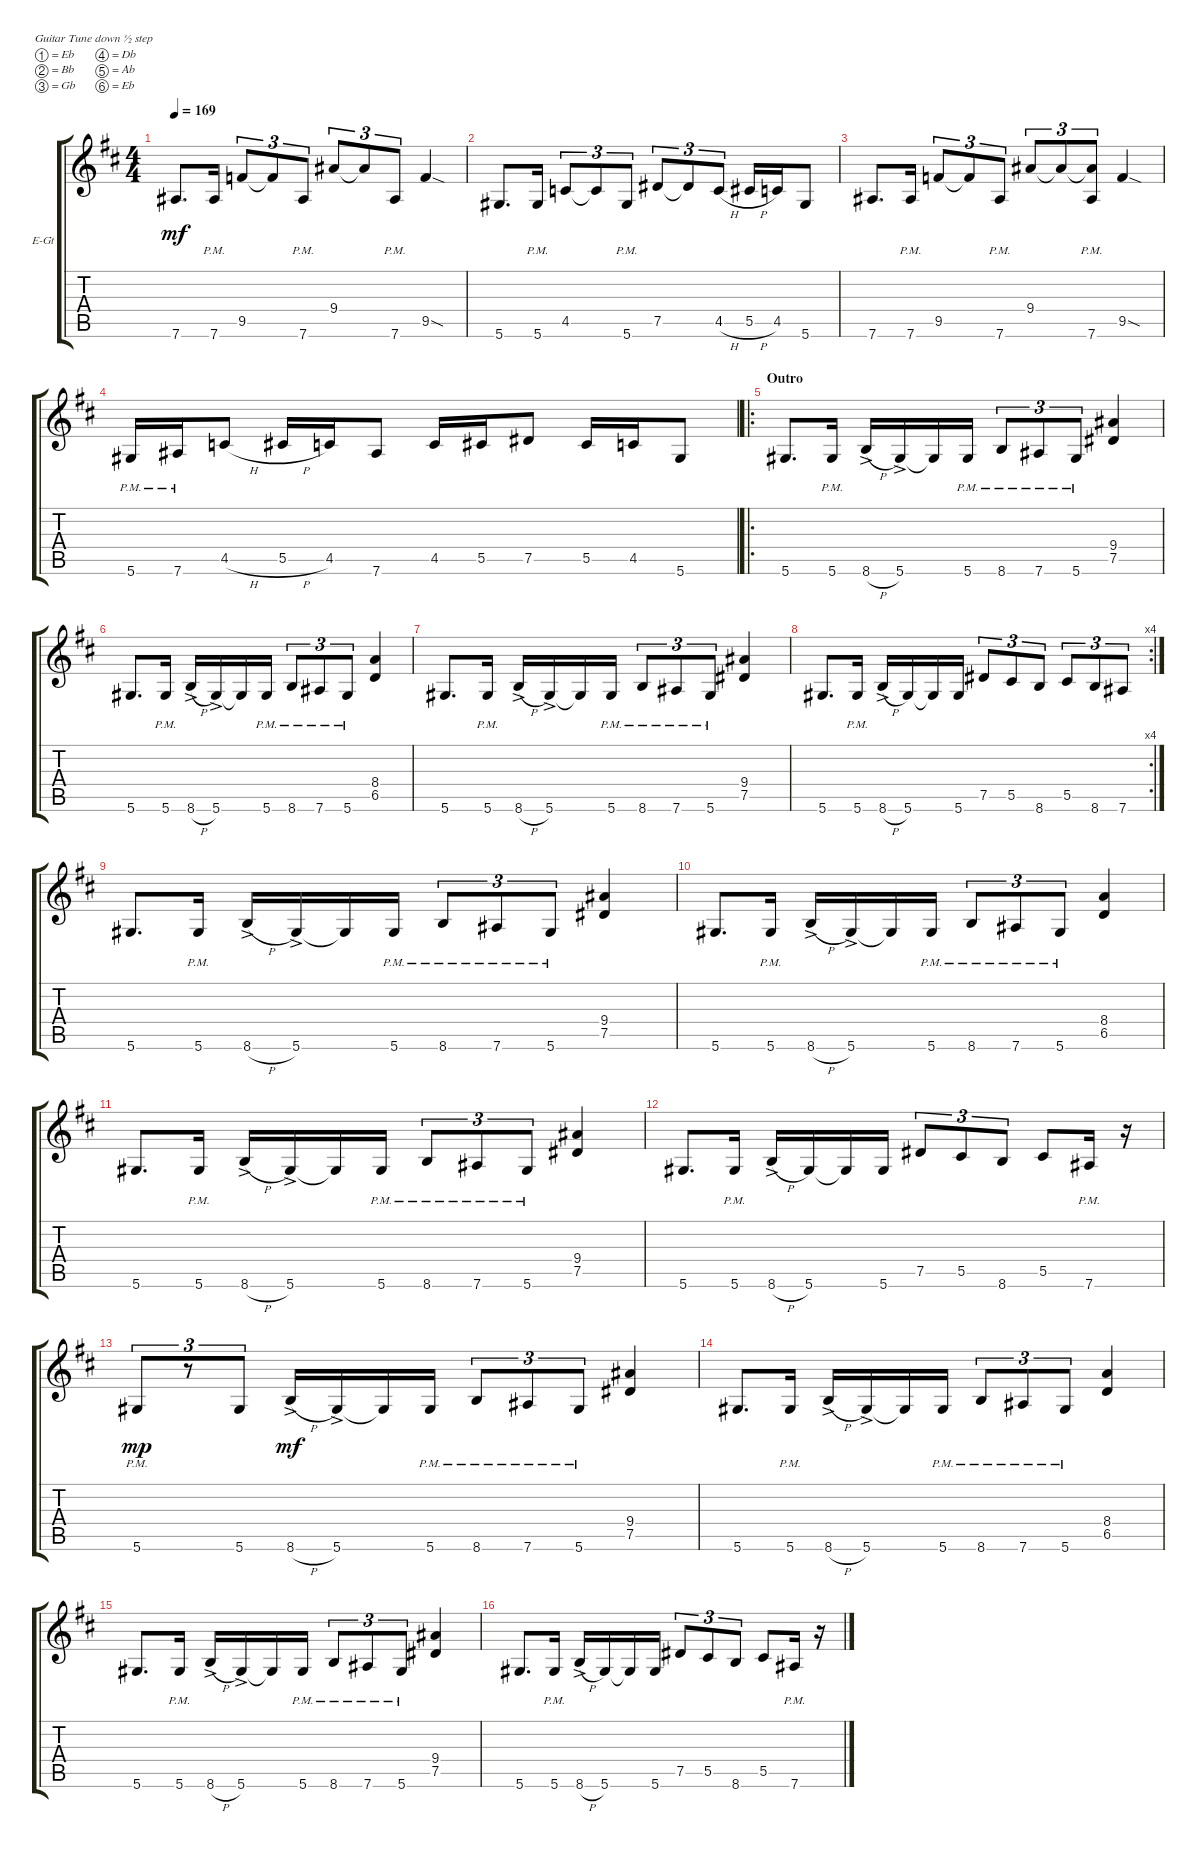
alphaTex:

\defaultSystemsLayout 4
\bracketExtendMode groupsimilarinstruments
\firstSystemTrackNameOrientation horizontal
\otherSystemsTrackNameOrientation horizontal
\track ("Electric Guitar (Manuel Legarda)" "E-Gt") {instrument distortionguitar}
\staff {score tabs}
\tuning (Eb4 Bb3 Gb3 Db3 Ab2 Eb2)
\ts (4 4)
\tempo 169
\clef g2
\ks bminor
7.6.8{d dy mf} 7.6{pm}.16 9.5.8{tu (3 2)} 9.5{t}.8{tu (3 2)} 7.6{pm}.8{tu (3 2)} 9.4.8{tu (3 2)} 9.4{t}.8{tu (3 2)} 7.6{pm}.8{tu (3 2)} 9.5{sod}.4 |
5.6.8{d} 5.6{pm}.16 4.5.8{tu (3 2)} 4.5{t}.8{tu (3 2)} 5.6{pm}.8{tu (3 2)} 7.5.8{tu (3 2)} 7.5{t}.8{tu (3 2)} 4.5{h}.8{tu (3 2)} 5.5{h}.16 4.5.16 5.6.8 |
7.6.8{d} 7.6{pm}.16 9.5.8{tu (3 2)} 9.5{t}.8{tu (3 2)} 7.6{pm}.8{tu (3 2)} 9.4.8{tu (3 2)} 9.4{t}.8{tu (3 2)} (7.6{pm} 9.4{t}).8{tu (3 2)} 9.5{sod}.4 |
5.6{pm}.16 7.6{pm}.16 4.5{h}.8 5.5{h}.16 4.5.16 7.6.8 4.5.16 5.5.16 7.5.8 5.5.16 4.5.16 5.6.8 |
\ro
\section ("" "Outro")
5.6.8{d} 5.6{pm}.16 8.6{h ac}.16 5.6{ac}.16 5.6{t}.16 5.6{pm}.16 8.6{pm}.8{tu (3 2)} 7.6{pm}.8{tu (3 2)} 5.6{pm}.8{tu (3 2)} (7.5 9.4).4 |
5.6.8{d} 5.6{pm}.16 8.6{h ac}.16 5.6{ac}.16 5.6{t}.16 5.6{pm}.16 8.6{pm}.8{tu (3 2)} 7.6{pm}.8{tu (3 2)} 5.6{pm}.8{tu (3 2)} (6.5 8.4).4 |
5.6.8{d} 5.6{pm}.16 8.6{h ac}.16 5.6{ac}.16 5.6{t}.16 5.6{pm}.16 8.6{pm}.8{tu (3 2)} 7.6{pm}.8{tu (3 2)} 5.6{pm}.8{tu (3 2)} (7.5 9.4).4 |
\rc 4
5.6.8{d} 5.6{pm}.16 8.6{h ac}.16 5.6.16 5.6{t}.16 5.6.16 7.5.8{tu (3 2)} 5.5.8{tu (3 2)} 8.6.8{tu (3 2)} 5.5.8{tu (3 2)} 8.6.8{tu (3 2)} 7.6.8{tu (3 2)} |
5.6.8{d} 5.6{pm}.16 8.6{h ac}.16 5.6{ac}.16 5.6{t}.16 5.6{pm}.16 8.6{pm}.8{tu (3 2)} 7.6{pm}.8{tu (3 2)} 5.6{pm}.8{tu (3 2)} (7.5 9.4).4 |
5.6.8{d} 5.6{pm}.16 8.6{h ac}.16 5.6{ac}.16 5.6{t}.16 5.6{pm}.16 8.6{pm}.8{tu (3 2)} 7.6{pm}.8{tu (3 2)} 5.6{pm}.8{tu (3 2)} (6.5 8.4).4 |
5.6.8{d} 5.6{pm}.16 8.6{h ac}.16 5.6{ac}.16 5.6{t}.16 5.6{pm}.16 8.6{pm}.8{tu (3 2)} 7.6{pm}.8{tu (3 2)} 5.6{pm}.8{tu (3 2)} (7.5 9.4).4 |
5.6.8{d} 5.6{pm}.16 8.6{h ac}.16 5.6.16 5.6{t}.16 5.6.16 7.5.8{tu (3 2)} 5.5.8{tu (3 2)} 8.6.8{tu (3 2)} 5.5.8 7.6{pm}.16 r.16 |
5.6{pm}.8{tu (3 2) dy mp} r.8{tu (3 2)} 5.6.8{tu (3 2)} 8.6{h ac}.16{dy mf} 5.6{ac}.16 5.6{t}.16 5.6{pm}.16 8.6{pm}.8{tu (3 2)} 7.6{pm}.8{tu (3 2)} 5.6{pm}.8{tu (3 2)} (7.5 9.4).4 |
5.6.8{d} 5.6{pm}.16 8.6{h ac}.16 5.6{ac}.16 5.6{t}.16 5.6{pm}.16 8.6{pm}.8{tu (3 2)} 7.6{pm}.8{tu (3 2)} 5.6{pm}.8{tu (3 2)} (6.5 8.4).4 |
5.6.8{d} 5.6{pm}.16 8.6{h ac}.16 5.6{ac}.16 5.6{t}.16 5.6{pm}.16 8.6{pm}.8{tu (3 2)} 7.6{pm}.8{tu (3 2)} 5.6{pm}.8{tu (3 2)} (7.5 9.4).4 |
5.6.8{d} 5.6{pm}.16 8.6{h ac}.16 5.6.16 5.6{t}.16 5.6.16 7.5.8{tu (3 2)} 5.5.8{tu (3 2)} 8.6.8{tu (3 2)} 5.5.8 7.6{pm}.16 r.16
